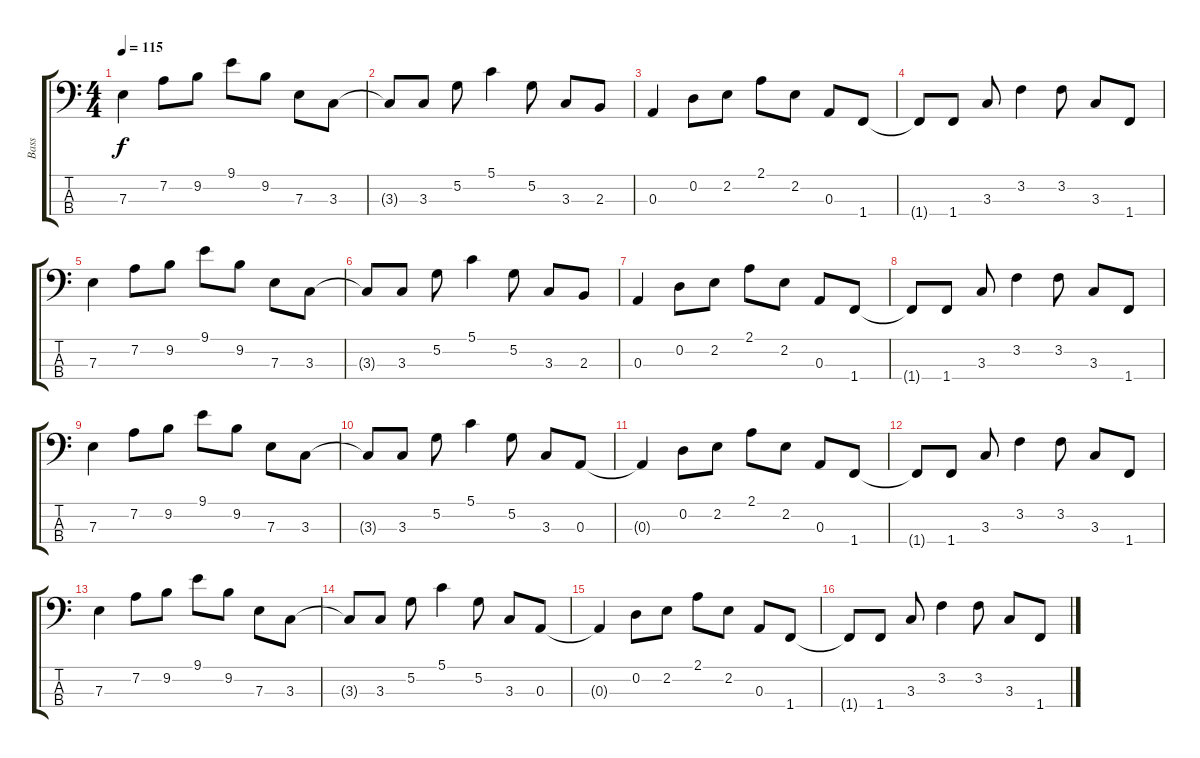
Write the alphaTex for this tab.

\track ("Bass" "Bass") {instrument electricbassfinger}
\staff {score tabs}
\tuning (G2 D2 A1 E1) {hide}
\ts (4 4)
\tempo 115
\clef f4
\ks c
7.3.4{dy f} 7.2.8 9.2.8 9.1.8 9.2.8 7.3.8 3.3.8 |
3.3{t}.8 3.3.8 5.2.8 5.1.4 5.2.8 3.3.8 2.3.8 |
0.3.4 0.2.8 2.2.8 2.1.8 2.2.8 0.3.8 1.4.8 |
1.4{t}.8 1.4.8 3.3.8 3.2.4 3.2.8 3.3.8 1.4.8 |
7.3.4 7.2.8 9.2.8 9.1.8 9.2.8 7.3.8 3.3.8 |
3.3{t}.8 3.3.8 5.2.8 5.1.4 5.2.8 3.3.8 2.3.8 |
0.3.4 0.2.8 2.2.8 2.1.8 2.2.8 0.3.8 1.4.8 |
1.4{t}.8 1.4.8 3.3.8 3.2.4 3.2.8 3.3.8 1.4.8 |
7.3.4 7.2.8 9.2.8 9.1.8 9.2.8 7.3.8 3.3.8 |
3.3{t}.8 3.3.8 5.2.8 5.1.4 5.2.8 3.3.8 0.3.8 |
0.3{t}.4 0.2.8 2.2.8 2.1.8 2.2.8 0.3.8 1.4.8 |
1.4{t}.8 1.4.8 3.3.8 3.2.4 3.2.8 3.3.8 1.4.8 |
7.3.4 7.2.8 9.2.8 9.1.8 9.2.8 7.3.8 3.3.8 |
3.3{t}.8 3.3.8 5.2.8 5.1.4 5.2.8 3.3.8 0.3.8 |
0.3{t}.4 0.2.8 2.2.8 2.1.8 2.2.8 0.3.8 1.4.8 |
1.4{t}.8 1.4.8 3.3.8 3.2.4 3.2.8 3.3.8 1.4.8
